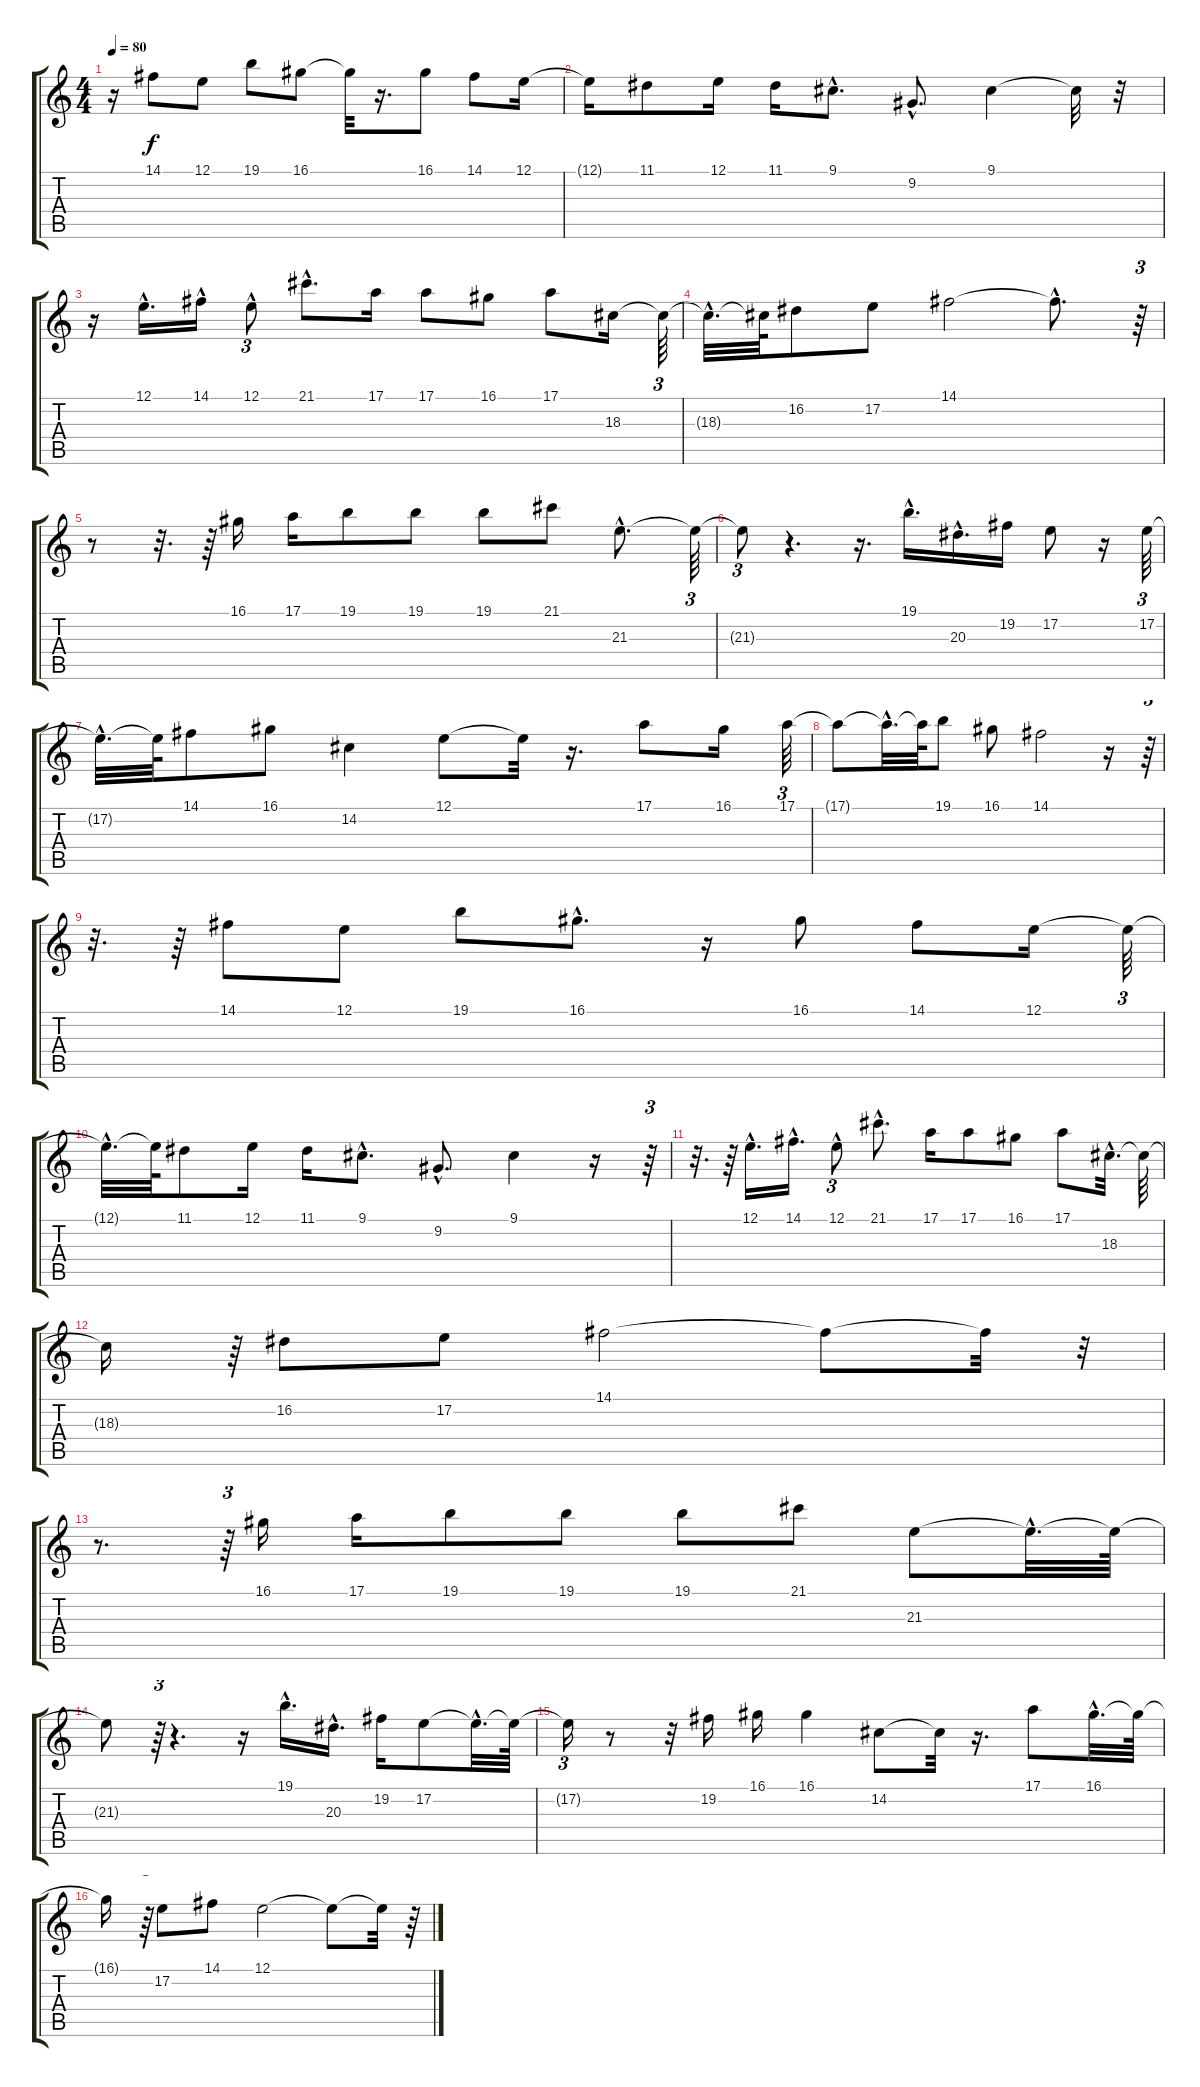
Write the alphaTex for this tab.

\track "" {instrument lead1square}
\staff {score tabs}
\tuning (E4 B3 G3 D3 A2 E2) {hide}
\ts (4 4)
\tempo 80
\clef g2
\ks c
r.16{dy f instrument lead1square} 14.1.8 12.1.8 19.1.8 16.1.8 16.1{t}.32 r.16{d} 16.1.8 14.1.8 12.1.16 |
12.1{t}.16 11.1.8 12.1.16 11.1.16 9.1{hac}.8{d} 9.2{hac}.8{d} 9.1.4 9.1{t}.32 r.32 |
r.16 12.1{hac}.16{d} 14.1{hac}.16 12.1{hac}.8{tu (3 2)} 21.1{hac}.8{d} 17.1.16 17.1.8 16.1.8 17.1.8 18.3.16 18.3{t}.64{tu (3 2)} |
18.3{hac t}.32{d} 18.3{t}.64 16.2.8 17.2.8 14.1.2 14.1{hac t}.8{d} r.64{tu (3 2)} |
r.8 r.32{d} r.64 16.1.16 17.1.16 19.1.8 19.1.8 19.1.8 21.1.8 21.3{hac}.8{d} 21.3{t}.64{tu (3 2)} |
21.3{t}.8{tu (3 2)} r.4{d} r.16{d} 19.1{hac}.16{d} 20.3{hac}.16{d} 19.2.16 17.2.8 r.16 17.2.64{tu (3 2)} |
17.2{hac t}.32{d} 17.2{t}.64 14.1.8 16.1.8 14.2.4 12.1.8 12.1{t}.32 r.16{d} 17.1.8 16.1.16 17.1.64{tu (3 2)} |
17.1{t}.8 17.1{hac t}.32{d} 17.1{t}.64 19.1.8 16.1.8 14.1.2 r.16 r.64{tu (3 2)} |
r.32{d} r.64 14.1.8 12.1.8 19.1.8 16.1{hac}.8{d} r.16 16.1.8 14.1.8 12.1.16 12.1{t}.64{tu (3 2)} |
12.1{hac t}.32{d} 12.1{t}.64 11.1.8 12.1.16 11.1.16 9.1{hac}.8{d} 9.2{hac}.8{d} 9.1.4 r.16 r.64{tu (3 2)} |
r.32{d} r.64 12.1{hac}.16{d} 14.1{hac}.16{d} 12.1{hac}.8{tu (3 2)} 21.1{hac}.8{d} 17.1.16 17.1.8 16.1.8 17.1.8 18.3{hac}.32{d} 18.3{t}.64 |
18.3{t}.16 r.64{tu (3 2)} 16.2.8 17.2.8 14.1.2 14.1{t}.8 14.1{t}.32 r.32{tu (3 2)} |
r.8{d} r.64{tu (3 2)} 16.1.16 17.1.16 19.1.8 19.1.8 19.1.8 21.1.8 21.3.8 21.3{hac t}.32{d} 21.3{t}.64 |
21.3{t}.8 r.64{tu (3 2)} r.4{d} r.16 19.1{hac}.16{d} 20.3{hac}.16{d} 19.2.16 17.2.8 17.2{hac t}.32{d} 17.2{t}.64 |
17.2{t}.16{tu (3 2)} r.8 r.32 19.2.16 16.1.16 16.1.4 14.2.8 14.2{t}.32 r.16{d} 17.1.8 16.1{hac}.32{d} 16.1{t}.64 |
16.1{t}.16 r.64{tu (3 2)} 17.2.8 14.1.8 12.1.2 12.1{t}.8 12.1{t}.32 r.64
